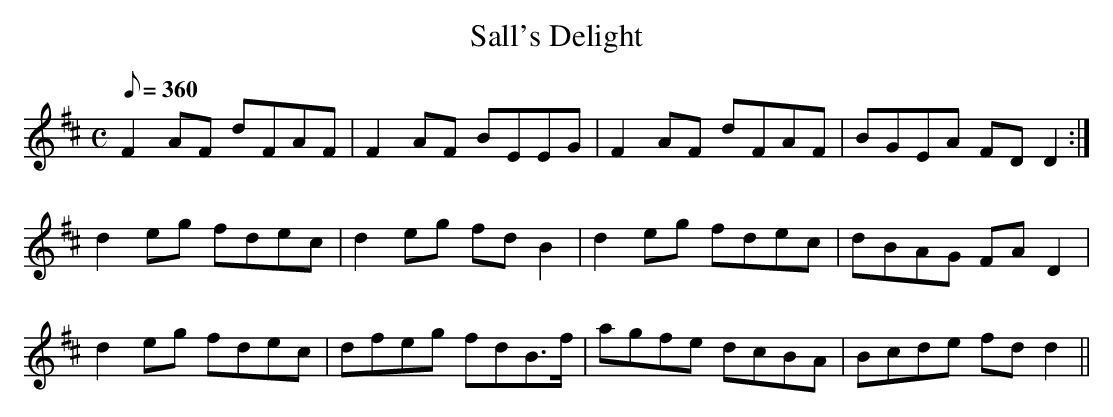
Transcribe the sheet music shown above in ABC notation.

X:1
T: Sall's Delight
M: C
L: 1/8
Q: 360
K: D
F2AF dFAF|F2AF BEEG|F2AF dFAF|BGEA FD D2 :|
d2eg fdec|d2eg fd B2|d2eg fdec|dBAG FA D2|
d2eg fdec|dfeg fdB>f|agfe dcBA|Bcde fd d2||
